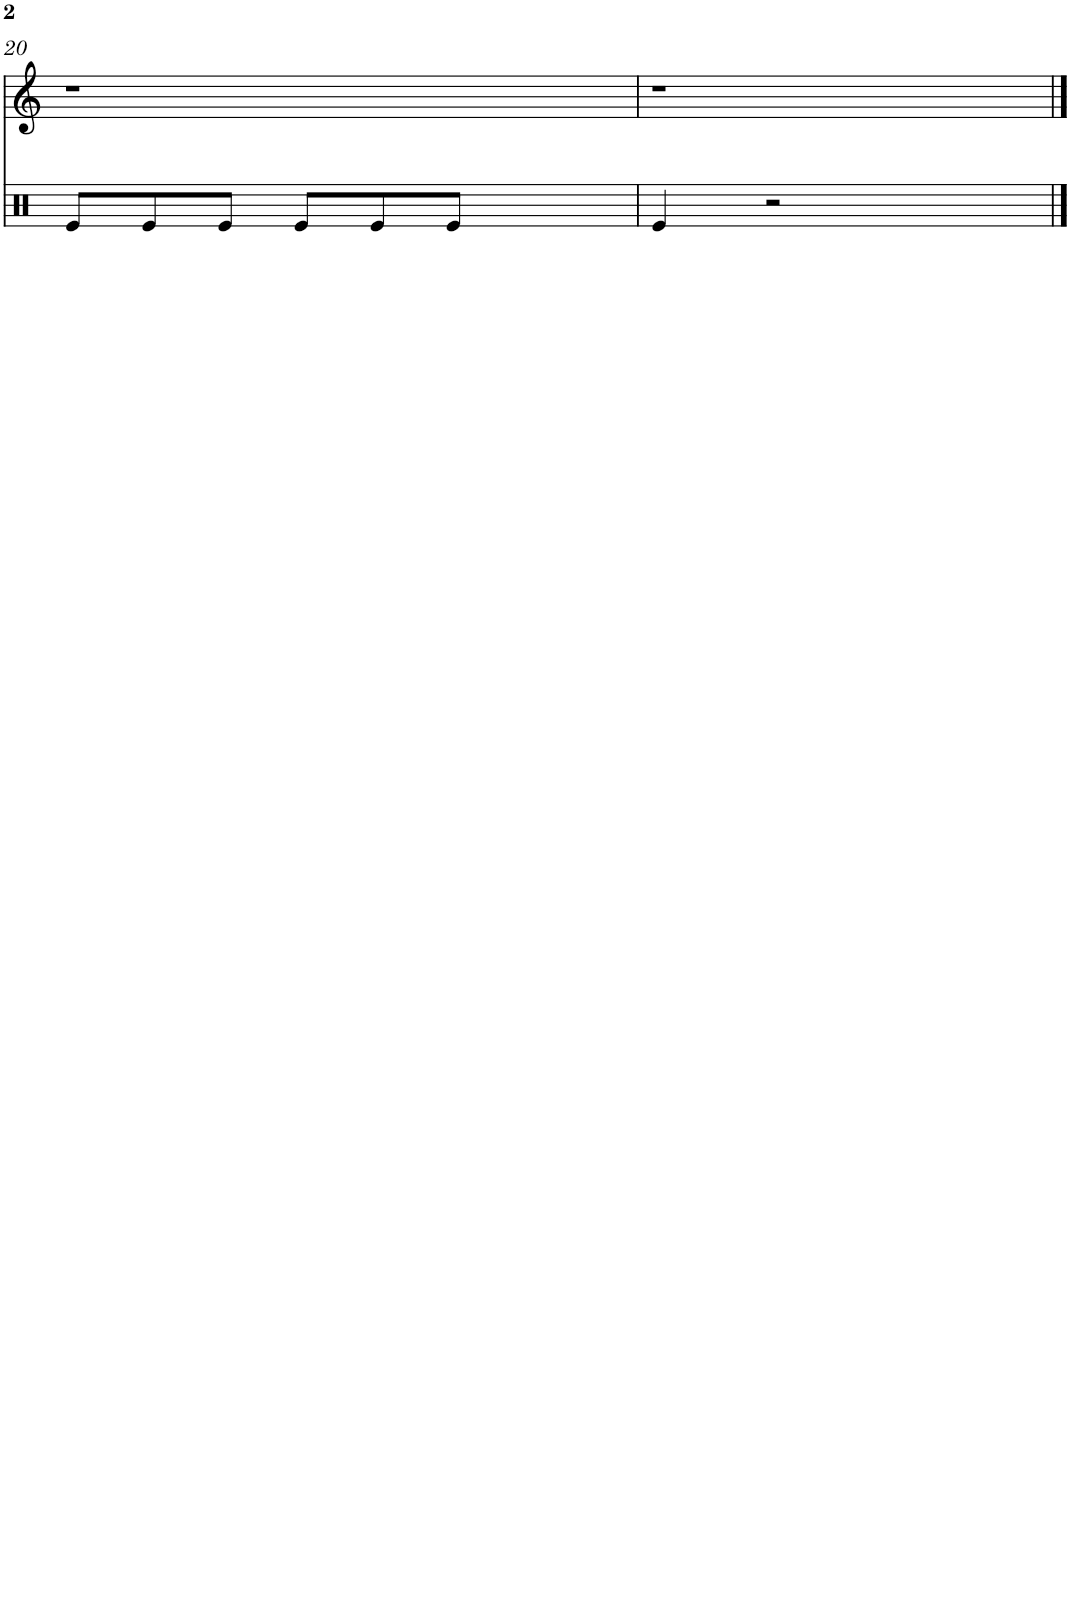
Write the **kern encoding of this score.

**kern	**kern
*part2	*part1
*staff2	*staff1
*I"Timbal	*I"Gralla
!!LO:PB:g=z
*clefX	*clefG2
*k[]	*k[]
*M6/8	*M6/8
=20	=20
8e/L	2.r
8e/	.
8e/J	.
8e/L	.
8e/	.
8e/J	.
4ryy	4ryy
=21	=21
4e/	2.r
2r	.
4ryy	4ryy
==	==
*-	*-
